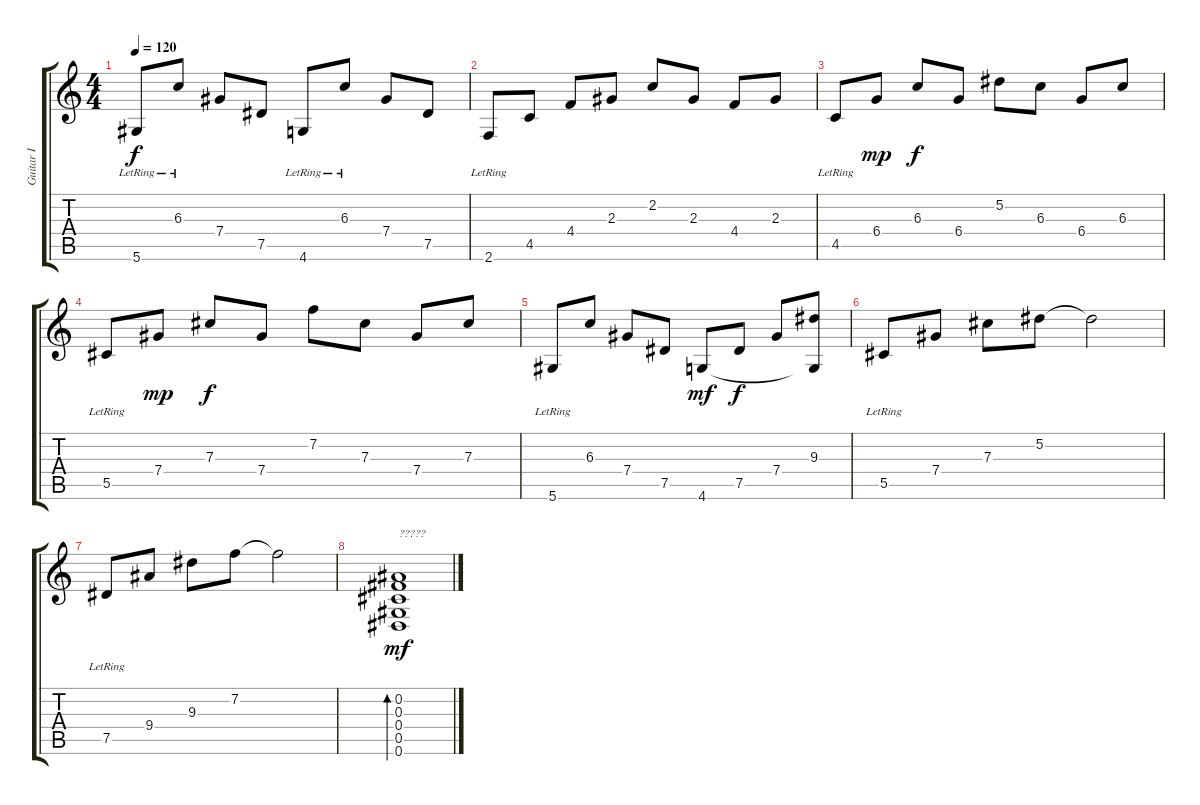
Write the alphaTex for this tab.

\track ("Guitar I" "Guitar I") {instrument electricguitarclean}
\staff {score tabs}
\tuning (Eb4 Bb3 Gb3 Db3 Ab2 Eb2) {hide}
\ts (4 4)
\tempo 120
\clef g2
\ks c
5.6{lr}.8{dy f} 6.3{lr}.8 7.4.8 7.5.8 4.6{lr}.8 6.3{lr}.8 7.4.8 7.5.8 |
2.6{lr}.8 4.5.8 4.4.8 2.3.8 2.2.8 2.3.8 4.4.8 2.3.8 |
4.5{lr}.8 6.4.8{dy mp} 6.3.8{dy f} 6.4.8 5.2.8 6.3.8 6.4.8 6.3.8 |
5.5{lr}.8 7.4.8{dy mp} 7.3.8{dy f} 7.4.8 7.2.8 7.3.8 7.4.8 7.3.8 |
5.6{lr}.8 6.3.8 7.4.8 7.5.8 4.6.8{dy mf} 7.5.8{dy f} 7.4.8 (9.3 4.6{t}).8 |
5.5{lr}.8 7.4.8 7.3.8 5.2.8 5.2{t}.2 |
7.5{lr}.8 9.4.8 9.3.8 7.2.8 7.2{t}.2 |
(0.2 0.3 0.4 0.5 0.6).1{bd 480 txt "?????" dy mf instrument acousticguitarsteel}
